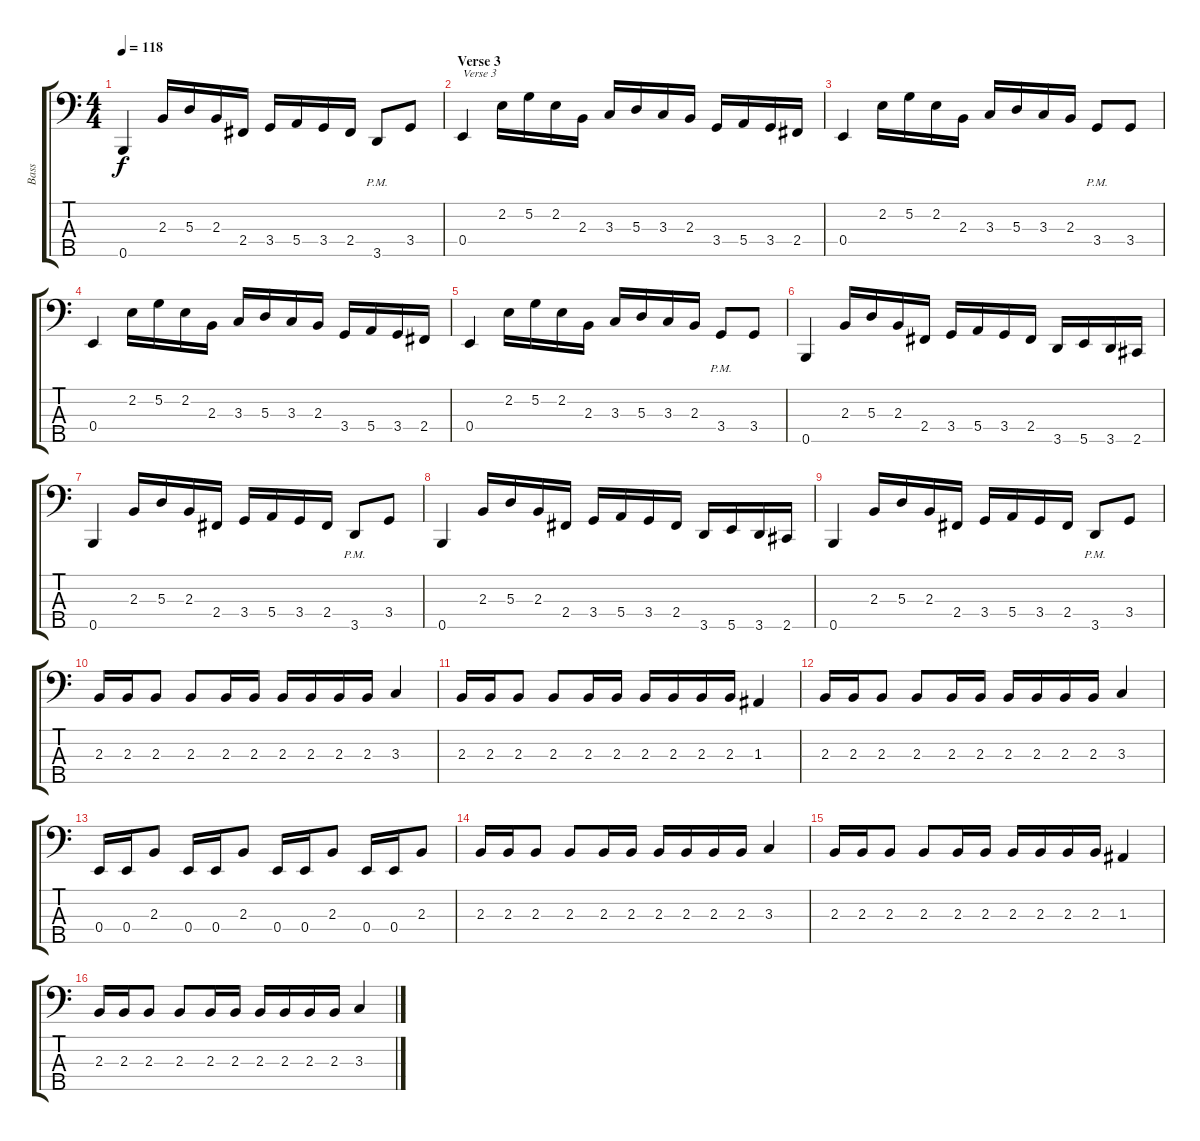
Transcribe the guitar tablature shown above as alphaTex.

\track ("Bass" "Bass") {instrument electricbassfinger}
\staff {score tabs}
\tuning (G2 D2 A1 E1 B0) {hide}
\ts (4 4)
\tempo 118
\clef f4
\ks c
0.5.4{dy f} 2.3.16 5.3.16 2.3.16 2.4.16 3.4.16 5.4.16 3.4.16 2.4.16 3.5{pm}.8 3.4.8 |
\section ("" "Verse 3")
0.4.4{txt "Verse 3"} 2.2.16 5.2.16 2.2.16 2.3.16 3.3.16 5.3.16 3.3.16 2.3.16 3.4.16 5.4.16 3.4.16 2.4.16 |
0.4.4 2.2.16 5.2.16 2.2.16 2.3.16 3.3.16 5.3.16 3.3.16 2.3.16 3.4{pm}.8 3.4.8 |
0.4.4 2.2.16 5.2.16 2.2.16 2.3.16 3.3.16 5.3.16 3.3.16 2.3.16 3.4.16 5.4.16 3.4.16 2.4.16 |
0.4.4 2.2.16 5.2.16 2.2.16 2.3.16 3.3.16 5.3.16 3.3.16 2.3.16 3.4{pm}.8 3.4.8 |
0.5.4 2.3.16 5.3.16 2.3.16 2.4.16 3.4.16 5.4.16 3.4.16 2.4.16 3.5.16 5.5.16 3.5.16 2.5.16 |
0.5.4 2.3.16 5.3.16 2.3.16 2.4.16 3.4.16 5.4.16 3.4.16 2.4.16 3.5{pm}.8 3.4.8 |
0.5.4 2.3.16 5.3.16 2.3.16 2.4.16 3.4.16 5.4.16 3.4.16 2.4.16 3.5.16 5.5.16 3.5.16 2.5.16 |
0.5.4 2.3.16 5.3.16 2.3.16 2.4.16 3.4.16 5.4.16 3.4.16 2.4.16 3.5{pm}.8 3.4.8 |
2.3.16 2.3.16 2.3.8 2.3.8 2.3.16 2.3.16 2.3.16 2.3.16 2.3.16 2.3.16 3.3.4 |
2.3.16 2.3.16 2.3.8 2.3.8 2.3.16 2.3.16 2.3.16 2.3.16 2.3.16 2.3.16 1.3.4 |
2.3.16 2.3.16 2.3.8 2.3.8 2.3.16 2.3.16 2.3.16 2.3.16 2.3.16 2.3.16 3.3.4 |
0.4.16 0.4.16 2.3.8 0.4.16 0.4.16 2.3.8 0.4.16 0.4.16 2.3.8 0.4.16 0.4.16 2.3.8 |
2.3.16 2.3.16 2.3.8 2.3.8 2.3.16 2.3.16 2.3.16 2.3.16 2.3.16 2.3.16 3.3.4 |
2.3.16 2.3.16 2.3.8 2.3.8 2.3.16 2.3.16 2.3.16 2.3.16 2.3.16 2.3.16 1.3.4 |
2.3.16 2.3.16 2.3.8 2.3.8 2.3.16 2.3.16 2.3.16 2.3.16 2.3.16 2.3.16 3.3.4
